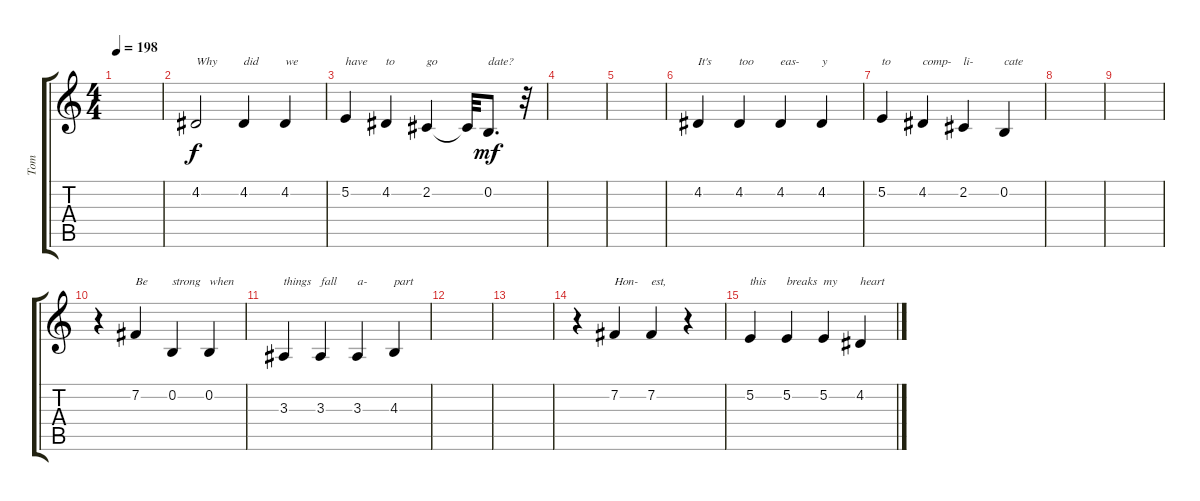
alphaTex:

\track ("Tom" "Tom") {instrument altosax}
\staff {score tabs}
\tuning (E4 B3 G3 D3 A2 E2) {hide}
\ts (4 4)
\tempo 198
\clef g2
\ks c
|
4.2.2{txt "Why"} 4.2.4{txt "did"} 4.2.4{txt "we"} |
5.2.4{txt "have"} 4.2.4{txt "to"} 2.2.4{txt "go"} 2.2{t}.32{dy f} 0.2.8{d txt "date?" dy mf} r.32 |
|
|
4.2.4{txt "It's"} 4.2.4{txt "too"} 4.2.4{txt "eas-"} 4.2.4{txt "y"} |
5.2.4{txt "to"} 4.2.4{txt "comp-"} 2.2.4{txt "li-"} 0.2.4{txt "cate"} |
|
|
r.4 7.2.4{txt "Be"} 0.2.4{txt "strong"} 0.2.4{txt "when"} |
3.3.4{txt "things"} 3.3.4{txt "fall"} 3.3.4{txt "a-"} 4.3.4{txt "part"} |
|
|
r.4 7.2.4{txt "Hon-"} 7.2.4{txt "est,"} r.4 |
5.2.4{txt "this"} 5.2.4{txt "breaks"} 5.2.4{txt "my"} 4.2.4{txt "heart"}
